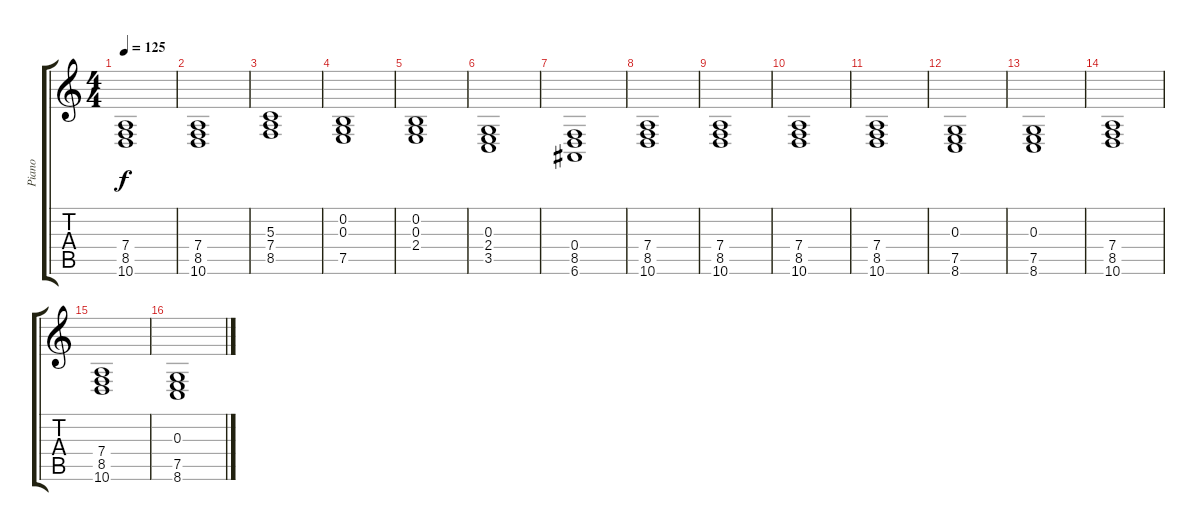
\track ("Piano" "Piano") {instrument acousticgrandpiano}
\staff {score tabs}
\tuning (E4 B3 G3 D3 A2 E2) {hide}
\ts (4 4)
\tempo 125
\clef g2
\ks c
(7.4 8.5 10.6).1{dy f} |
(7.4 8.5 10.6).1 |
(5.3 7.4 8.5).1 |
(0.2 0.3 7.5).1 |
(0.2 0.3 2.4).1 |
(0.3 2.4 3.5).1 |
(0.4 8.5 6.6).1 |
(7.4 8.5 10.6).1 |
(7.4 8.5 10.6).1 |
(7.4 8.5 10.6).1 |
(7.4 8.5 10.6).1 |
(0.3 7.5 8.6).1 |
(0.3 7.5 8.6).1 |
(7.4 8.5 10.6).1 |
(7.4 8.5 10.6).1 |
(0.3 7.5 8.6).1
